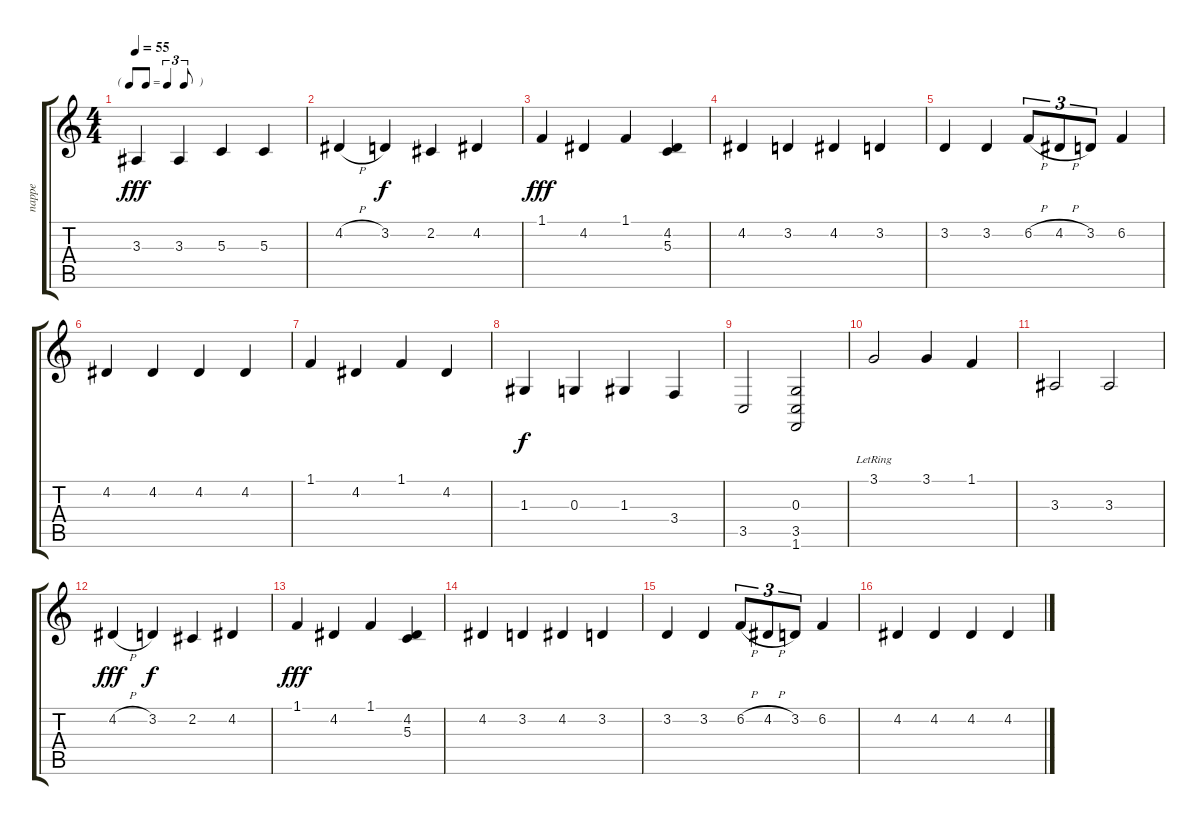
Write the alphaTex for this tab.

\track ("nappe" "nappe") {instrument lead3calliope}
\staff {score tabs}
\tuning (E4 B3 G3 D3 A2 E2) {hide}
\ts (4 4)
\tf triplet8th
\tempo 55
\clef g2
\ks c
3.3.4{dy fff} 3.3.4 5.3.4 5.3.4 |
4.2{h}.4 3.2.4{dy f} 2.2.4 4.2.4 |
1.1.4{dy fff} 4.2.4 1.1.4 (4.2 5.3).4 |
4.2.4 3.2.4 4.2.4 3.2.4 |
3.2.4 3.2.4 6.2{h}.8{tu (3 2)} 4.2{h}.8{tu (3 2)} 3.2.8{tu (3 2)} 6.2.4 |
4.2.4 4.2.4 4.2.4 4.2.4 |
1.1.4 4.2.4 1.1.4 4.2.4 |
1.3.4{dy f} 0.3.4 1.3.4 3.4.4 |
3.5.2 (0.3 3.5 1.6).2 |
3.1{lr}.2 3.1.4 1.1.4 |
3.3.2 3.3.2 |
4.2{h}.4{dy fff} 3.2.4{dy f} 2.2.4 4.2.4 |
1.1.4{dy fff} 4.2.4 1.1.4 (4.2 5.3).4 |
4.2.4 3.2.4 4.2.4 3.2.4 |
3.2.4 3.2.4 6.2{h}.8{tu (3 2)} 4.2{h}.8{tu (3 2)} 3.2.8{tu (3 2)} 6.2.4 |
4.2.4 4.2.4 4.2.4 4.2.4
